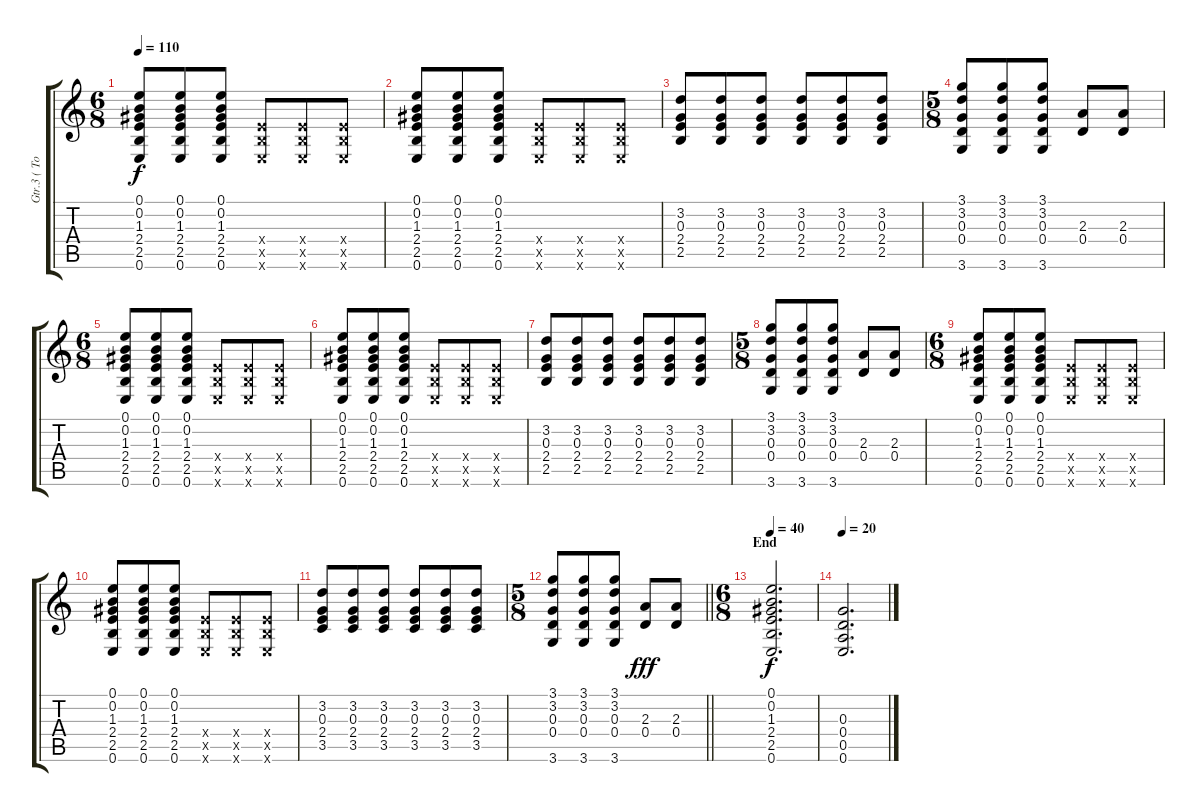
\track ("Gtr.3 ( Tom Yorke )" "Gtr.3 ( To") {instrument distortionguitar}
\staff {score tabs}
\tuning (E4 B3 G3 D3 A2 E2) {hide}
\ts (6 8)
\tempo 110
\clef g2
\ks c
(0.1 0.2 1.3 2.4 2.5 0.6).8{dy f} (0.1 0.2 1.3 2.4 2.5 0.6).8 (0.1 0.2 1.3 2.4 2.5 0.6).8 (2.4{x} 2.5{x} 0.6{x}).8 (2.4{x} 2.5{x} 0.6{x}).8 (2.4{x} 2.5{x} 0.6{x}).8 |
(0.1 0.2 1.3 2.4 2.5 0.6).8 (0.1 0.2 1.3 2.4 2.5 0.6).8 (0.1 0.2 1.3 2.4 2.5 0.6).8 (2.4{x} 2.5{x} 0.6{x}).8 (2.4{x} 2.5{x} 0.6{x}).8 (2.4{x} 2.5{x} 0.6{x}).8 |
(3.2 0.3 2.4 2.5).8 (3.2 0.3 2.4 2.5).8 (3.2 0.3 2.4 2.5).8 (3.2 0.3 2.4 2.5).8 (3.2 0.3 2.4 2.5).8 (3.2 0.3 2.4 2.5).8 |
\ts (5 8)
(3.1 3.2 0.3 0.4 3.6).8 (3.1 3.2 0.3 0.4 3.6).8 (3.1 3.2 0.3 0.4 3.6).8 (2.3 0.4).8 (2.3 0.4).8 |
\ts (6 8)
(0.1 0.2 1.3 2.4 2.5 0.6).8 (0.1 0.2 1.3 2.4 2.5 0.6).8 (0.1 0.2 1.3 2.4 2.5 0.6).8 (2.4{x} 2.5{x} 0.6{x}).8 (2.4{x} 2.5{x} 0.6{x}).8 (2.4{x} 2.5{x} 0.6{x}).8 |
(0.1 0.2 1.3 2.4 2.5 0.6).8 (0.1 0.2 1.3 2.4 2.5 0.6).8 (0.1 0.2 1.3 2.4 2.5 0.6).8 (2.4{x} 2.5{x} 0.6{x}).8 (2.4{x} 2.5{x} 0.6{x}).8 (2.4{x} 2.5{x} 0.6{x}).8 |
(3.2 0.3 2.4 2.5).8 (3.2 0.3 2.4 2.5).8 (3.2 0.3 2.4 2.5).8 (3.2 0.3 2.4 2.5).8 (3.2 0.3 2.4 2.5).8 (3.2 0.3 2.4 2.5).8 |
\ts (5 8)
(3.1 3.2 0.3 0.4 3.6).8 (3.1 3.2 0.3 0.4 3.6).8 (3.1 3.2 0.3 0.4 3.6).8 (2.3 0.4).8 (2.3 0.4).8 |
\ts (6 8)
(0.1 0.2 1.3 2.4 2.5 0.6).8 (0.1 0.2 1.3 2.4 2.5 0.6).8 (0.1 0.2 1.3 2.4 2.5 0.6).8 (2.4{x} 2.5{x} 0.6{x}).8 (2.4{x} 2.5{x} 0.6{x}).8 (2.4{x} 2.5{x} 0.6{x}).8 |
(0.1 0.2 1.3 2.4 2.5 0.6).8 (0.1 0.2 1.3 2.4 2.5 0.6).8 (0.1 0.2 1.3 2.4 2.5 0.6).8 (2.4{x} 2.5{x} 0.6{x}).8 (2.4{x} 2.5{x} 0.6{x}).8 (2.4{x} 2.5{x} 0.6{x}).8 |
(3.2 0.3 2.4 3.5).8 (3.2 0.3 2.4 3.5).8 (3.2 0.3 2.4 3.5).8 (3.2 0.3 2.4 3.5).8 (3.2 0.3 2.4 3.5).8 (3.2 0.3 2.4 3.5).8 |
\ts (5 8)
\barLineRight lightlight
(3.1 3.2 0.3 0.4 3.6).8 (3.1 3.2 0.3 0.4 3.6).8 (3.1 3.2 0.3 0.4 3.6).8 (2.3 0.4).8{dy fff} (2.3 0.4).8 |
\ts (6 8)
\section ("" "End")
\tempo 40
(0.1 0.2 1.3 2.4 2.5 0.6).2{d dy f} |
\tempo 20
(0.3 0.4 0.5 0.6).2{d volume 0}
